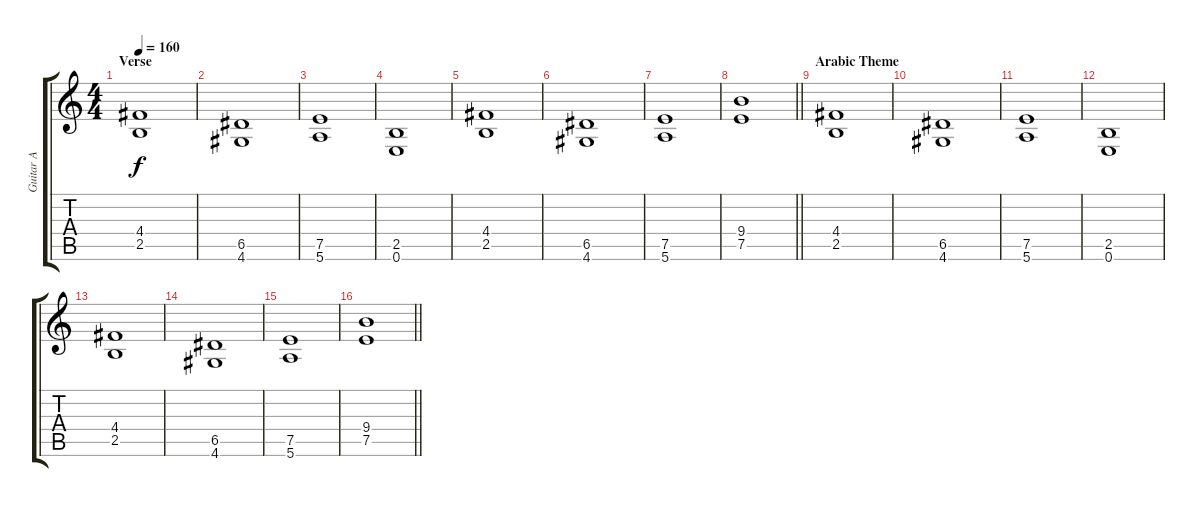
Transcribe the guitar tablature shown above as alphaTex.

\track ("Guitar A" "Guitar A") {instrument distortionguitar}
\staff {score tabs}
\tuning (E4 B3 G3 D3 A2 E2) {hide}
\ts (4 4)
\section ("" "Verse")
\tempo 160
\clef g2
\ks aminor
(4.4 2.5).1{dy f} |
(6.5 4.6).1 |
(7.5 5.6).1 |
(2.5 0.6).1 |
(4.4 2.5).1 |
(6.5 4.6).1 |
(7.5 5.6).1 |
\barLineRight lightlight
(9.4 7.5).1 |
\section ("" "Arabic Theme")
(4.4 2.5).1 |
(6.5 4.6).1 |
(7.5 5.6).1 |
(2.5 0.6).1 |
(4.4 2.5).1 |
(6.5 4.6).1 |
(7.5 5.6).1 |
\barLineRight lightlight
(9.4 7.5).1
